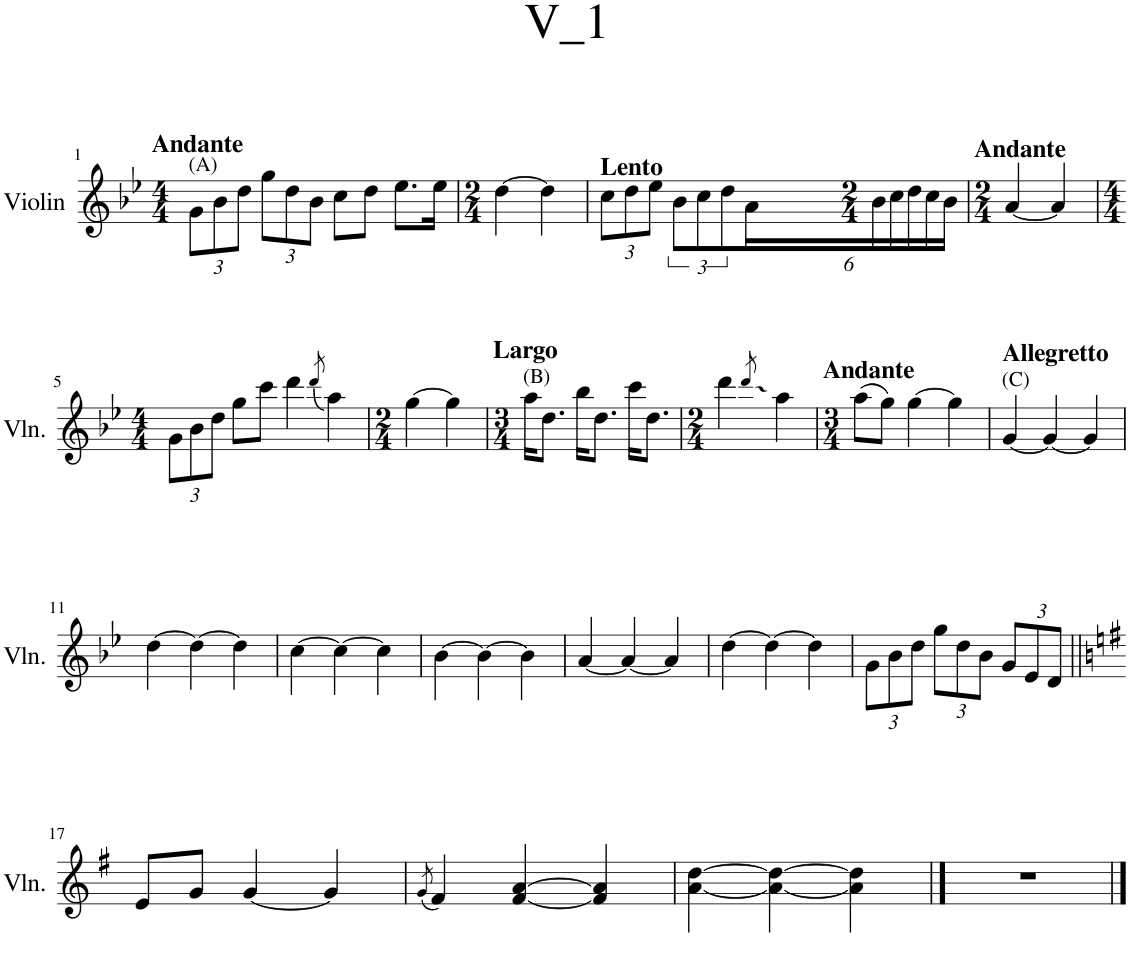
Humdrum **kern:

**kern
*part1
*staff1
*I"Violin
*I'Vln.
*clefG2
*k[b-e-]
*M4/4
*Xbrackettup
=1
!LO:TX:a:B:t=Andante
!LO:TX:a:t=(A)
12g\L
12b-\
12dd\J
12gg\L
12dd\
12b-\J
8cc\L
8dd\J
8.ee-\L
16ee-\Jk
=2
*M2/4
[4dd\
4dd\]
=3
!LO:TX:a:B:t=Lento
12cc\L
12dd\
12ee-\J
*brackettup
12b-\L
12cc\
12dd\
*Xbrackettup
24a\L
24b-\
24cc\
24dd\
24cc\
24b-\JJ
=4
*M2/4
!LO:TX:a:B:t=Andante
[4a/
4a/]
!!LO:LB:g=z
=5
*M4/4
12g\L
12b-\
12dd\J
8gg\L
8ccc\J
4ddd\
(8qddd/
4aa\)
=6
*M2/4
[4gg\
4gg\]
=7
*M3/4
!LO:TX:a:t=(B)
!LO:TX:a:B:t=Largo
16aa\KL
8.dd\J
16bb-\KL
8.dd\J
16ccc\KL
8.dd\J
=8
*M2/4
4ddd\
8qddd/
4aa\
=9
*M3/4
!LO:TX:a:B:t=Andante
(8aa\L
8gg\J)
[4gg\
4gg\]
=10
!LO:TX:a:B:t=Allegretto
!LO:TX:a:t=(C)
[4g/
4g/_
4g/]
!!LO:LB:g=z
=11
[4dd\
4dd\_
4dd\]
=12
[4cc\
4cc\_
4cc\]
=13
[4b-\
4b-\_
4b-\]
=14
[4a/
4a/_
4a/]
=15
[4dd\
4dd\_
4dd\]
=16
12g\L
12b-\
12dd\J
12gg\L
12dd\
12b-\J
12g/L
12e-/
12d/J
!!LO:LB:g=z
=17||
*k[f#]
8e/L
8g/J
[4g/
4g/]
=18
(8qg/
4f#/)
[4f#/ [4a/
4f#/] 4a/]
=19
[4a\ [4dd\
4a\_ 4dd\_
4a\] 4dd\]
==20
2.r
==
*-
